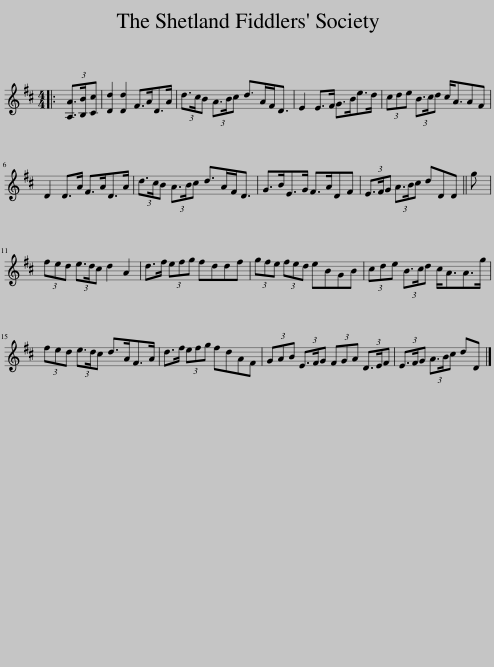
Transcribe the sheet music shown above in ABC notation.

X:1
L:1/8
M:4/4
I:linebreak $
K:D
V:1 treble
V:1
|: (3[A,A]3/2[B,B]/[Cc] | [Dd]2 [Dd]2 F>AD>A | (3d3/2c/B (3A3/2B/c d>AF<D | E2 E>F G>Be>d | (3cde (3B3/2c/d c<AAF |$ %5
 D2 D>A F>AD>A | (3d3/2c/B (3A3/2B/c d>AF<D | G>BE>G F>ADF | (3E3/2F/G (3A3/2B/c dDD || g |$ %10
 (3fed (3e3/2d/c d2 A2 | d>f (3efg fddf | (3gfe (3fed eBGB | (3cde (3B3/2c/d c<AA>g |$ (3fed (3e3/2d/c d>AF>A | %15
 d>f (3efg fdAF | (3GAB (3E3/2F/G (3FGA (3D3/2E/F | (3E3/2F/G (3A3/2B/c dD |] %18
